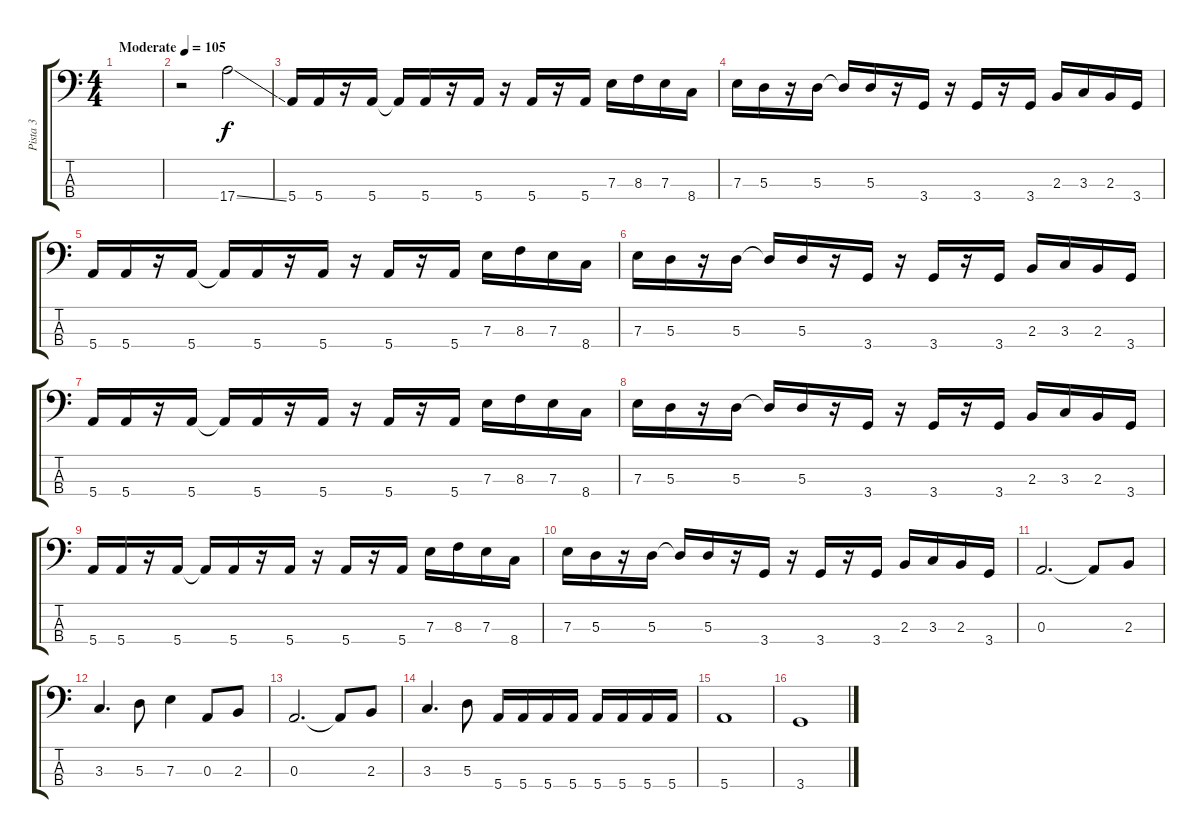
\track ("Pista 3" "Pista 3") {instrument electricbassfinger}
\staff {score tabs}
\tuning (G2 D2 A1 E1) {hide}
\ts (4 4)
\tempo (105 "Moderate")
\clef f4
\ks c
|
r.2 17.4{ss}.2 |
5.4.16 5.4.16 r.16 5.4.16 5.4{t}.16 5.4.16 r.16 5.4.16 r.16 5.4.16 r.16 5.4.16 7.3.16 8.3.16 7.3.16 8.4.16 |
7.3.16 5.3.16 r.16 5.3.16 5.3{t}.16 5.3.16 r.16 3.4.16 r.16 3.4.16 r.16 3.4.16 2.3.16 3.3.16 2.3.16 3.4.16 |
5.4.16 5.4.16 r.16 5.4.16 5.4{t}.16 5.4.16 r.16 5.4.16 r.16 5.4.16 r.16 5.4.16 7.3.16 8.3.16 7.3.16 8.4.16 |
7.3.16 5.3.16 r.16 5.3.16 5.3{t}.16 5.3.16 r.16 3.4.16 r.16 3.4.16 r.16 3.4.16 2.3.16 3.3.16 2.3.16 3.4.16 |
5.4.16 5.4.16 r.16 5.4.16 5.4{t}.16 5.4.16 r.16 5.4.16 r.16 5.4.16 r.16 5.4.16 7.3.16 8.3.16 7.3.16 8.4.16 |
7.3.16 5.3.16 r.16 5.3.16 5.3{t}.16 5.3.16 r.16 3.4.16 r.16 3.4.16 r.16 3.4.16 2.3.16 3.3.16 2.3.16 3.4.16 |
5.4.16 5.4.16 r.16 5.4.16 5.4{t}.16 5.4.16 r.16 5.4.16 r.16 5.4.16 r.16 5.4.16 7.3.16 8.3.16 7.3.16 8.4.16 |
7.3.16 5.3.16 r.16 5.3.16 5.3{t}.16 5.3.16 r.16 3.4.16 r.16 3.4.16 r.16 3.4.16 2.3.16 3.3.16 2.3.16 3.4.16 |
0.3.2{d} 0.3{t}.8 2.3.8 |
3.3.4{d} 5.3.8 7.3.4 0.3.8 2.3.8 |
0.3.2{d} 0.3{t}.8 2.3.8 |
3.3.4{d} 5.3.8 5.4.16 5.4.16 5.4.16 5.4.16 5.4.16 5.4.16 5.4.16 5.4.16 |
5.4.1 |
3.4.1
